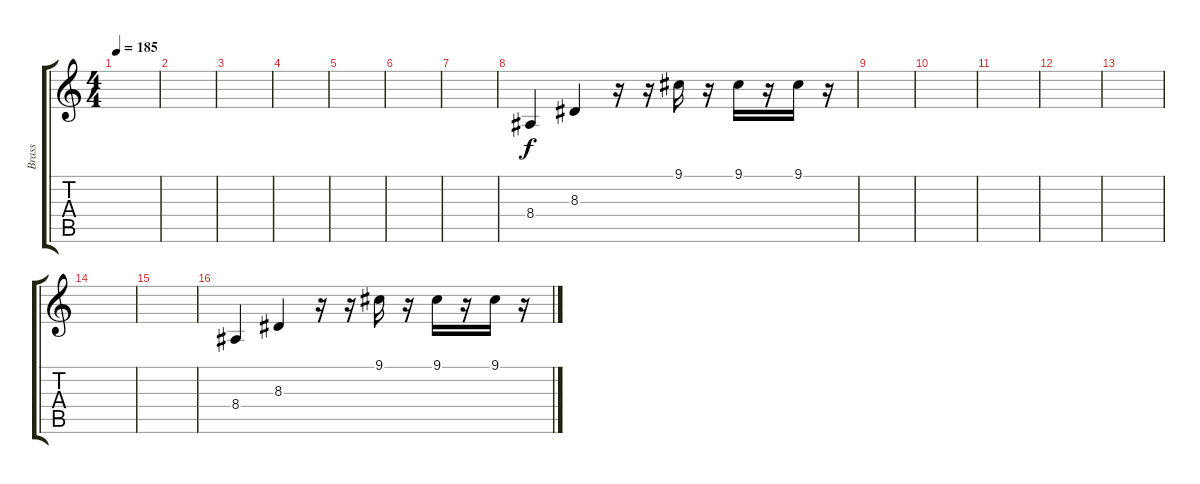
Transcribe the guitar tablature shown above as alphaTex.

\track ("Brass" "Brass") {instrument brasssection}
\staff {score tabs}
\tuning (E4 B3 G3 D3 A2 E2) {hide}
\ts (4 4)
\tempo 185
\clef g2
\ks c
|
|
|
|
|
|
|
8.4.4 8.3.4 r.16 r.16 9.1.16 r.16 9.1.16 r.16 9.1.16 r.16 |
|
|
|
|
|
|
|
8.4.4 8.3.4 r.16 r.16 9.1.16 r.16 9.1.16 r.16 9.1.16 r.16
